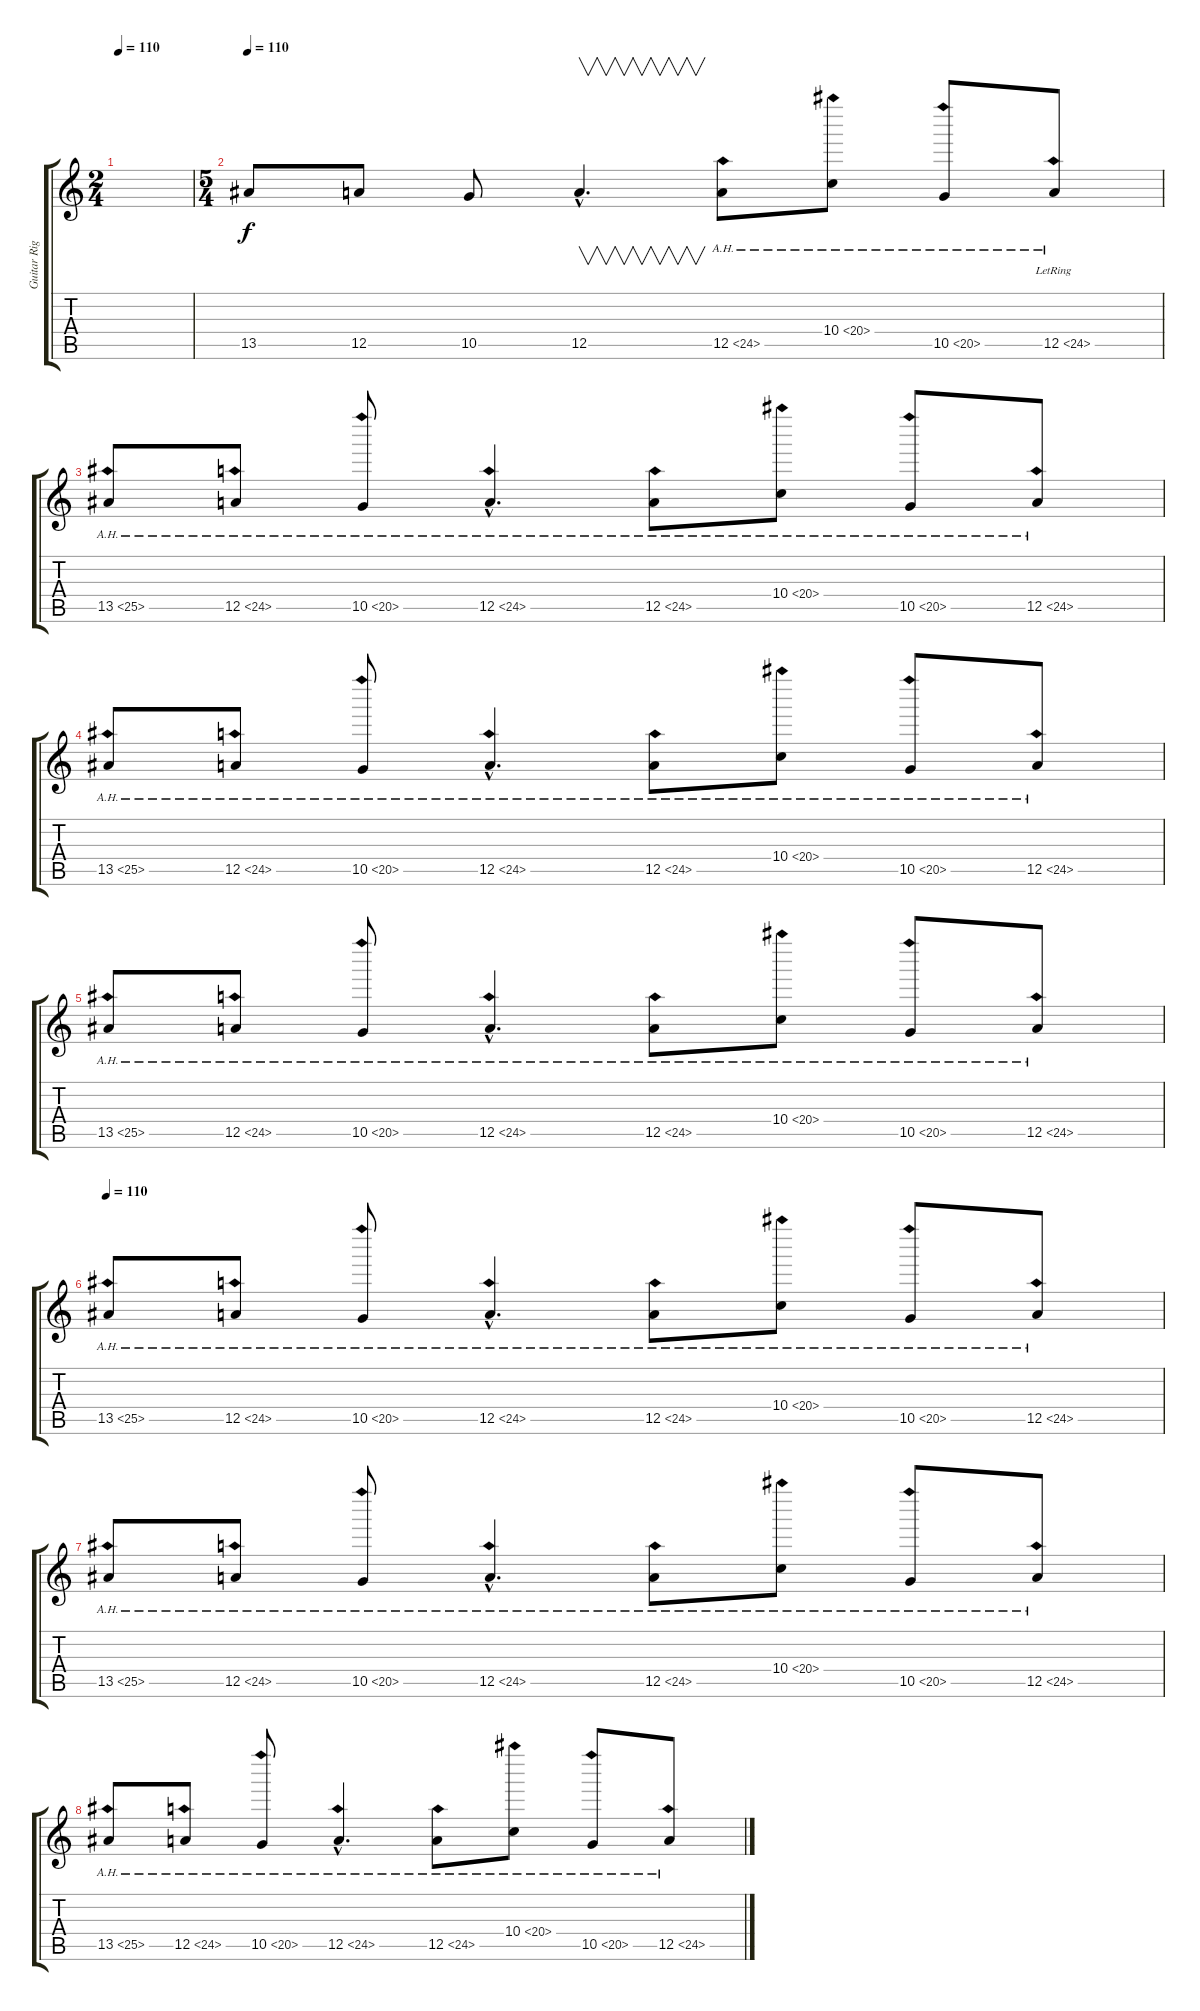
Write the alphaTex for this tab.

\track ("Guitar Right Channel" "Guitar Rig") {instrument electricguitarmuted}
\staff {score tabs}
\tuning (E4 B3 G3 D3 A2 D2) {hide}
\ts (2 4)
\tempo 110
\clef g2
\ks c
|
\ts (5 4)
\tempo 110
13.5.8{volume 13 instrument distortionguitar} 12.5.8 10.5.8 12.5{hac}.4{v d} 12.5{ah 12}.8 10.4{ah 10}.8 10.5{ah 10}.8 12.5{ah 12 lr}.8 |
13.5{ah 12}.8 12.5{ah 12}.8 10.5{ah 10}.8 12.5{ah 12 hac}.4{d} 12.5{ah 12}.8 10.4{ah 10}.8 10.5{ah 10}.8 12.5{ah 12}.8 |
13.5{ah 12}.8 12.5{ah 12}.8 10.5{ah 10}.8 12.5{ah 12 hac}.4{d} 12.5{ah 12}.8 10.4{ah 10}.8 10.5{ah 10}.8 12.5{ah 12}.8 |
13.5{ah 12}.8 12.5{ah 12}.8 10.5{ah 10}.8 12.5{ah 12 hac}.4{d} 12.5{ah 12}.8 10.4{ah 10}.8 10.5{ah 10}.8 12.5{ah 12}.8 |
\tempo 110
13.5{ah 12}.8{volume 13 instrument distortionguitar} 12.5{ah 12}.8 10.5{ah 10}.8 12.5{ah 12 hac}.4{d} 12.5{ah 12}.8 10.4{ah 10}.8 10.5{ah 10}.8 12.5{ah 12}.8 |
13.5{ah 12}.8 12.5{ah 12}.8 10.5{ah 10}.8 12.5{ah 12 hac}.4{d} 12.5{ah 12}.8 10.4{ah 10}.8 10.5{ah 10}.8 12.5{ah 12}.8 |
13.5{ah 12}.8 12.5{ah 12}.8 10.5{ah 10}.8 12.5{ah 12 hac}.4{d} 12.5{ah 12}.8 10.4{ah 10}.8 10.5{ah 10}.8 12.5{ah 12}.8
